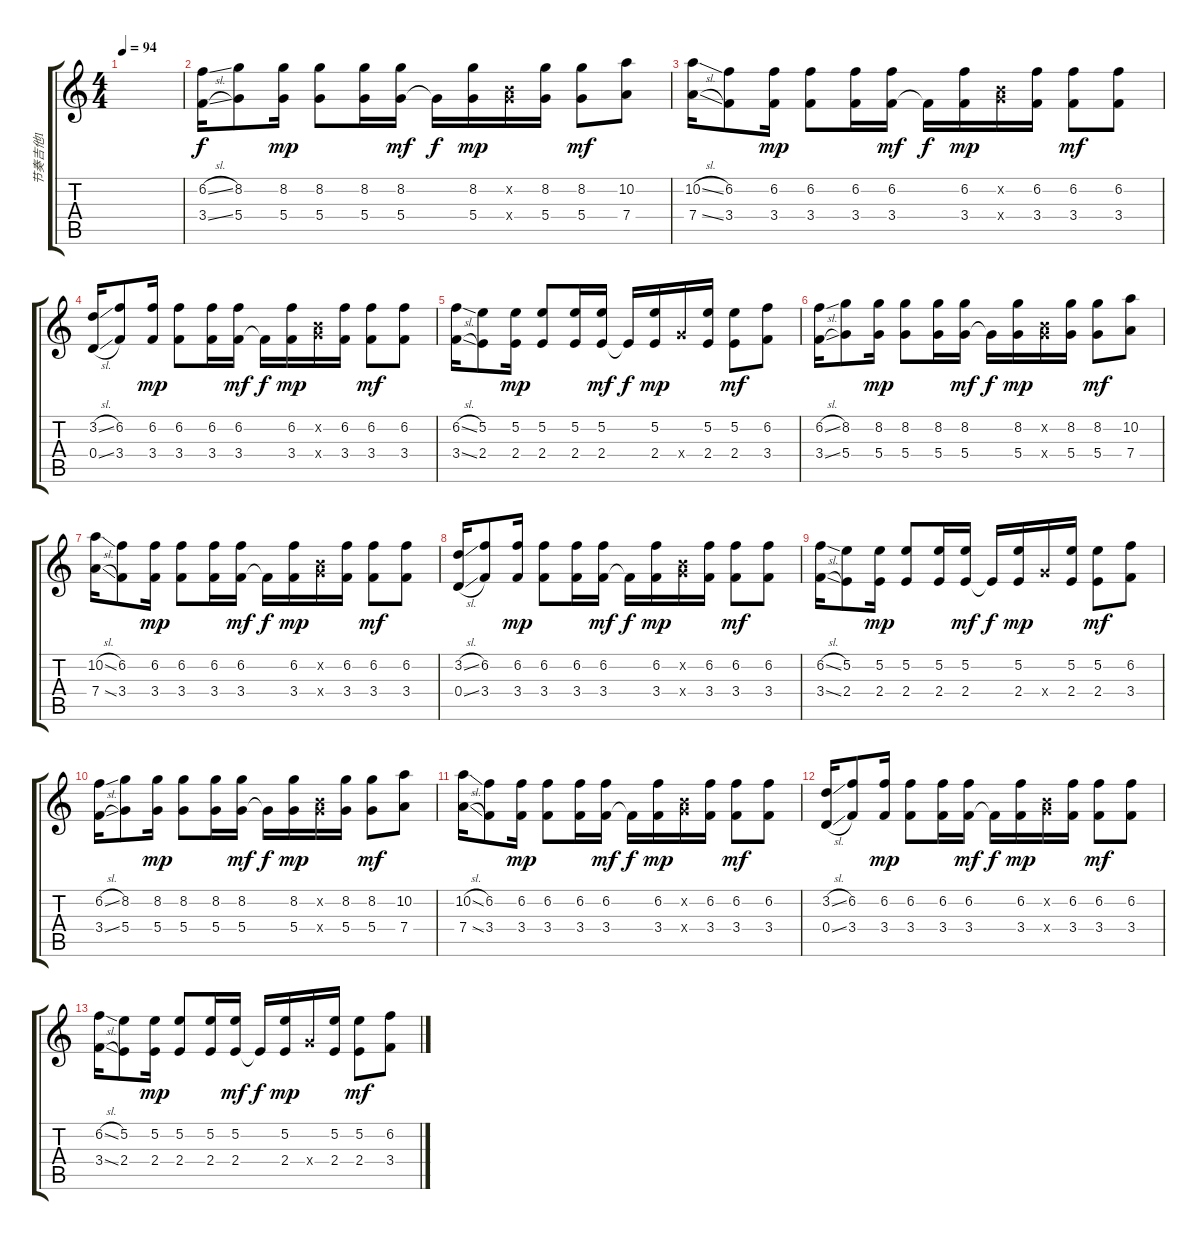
\track ("节奏吉他1" "节奏吉他1") {instrument electricguitarmuted}
\staff {score tabs}
\tuning (E4 B3 G3 D3 A2 E2) {hide}
\ts (4 4)
\tempo 94
\clef g2
\ks c
|
(6.2{sl} 3.4{sl}).16 (8.2 5.4).8 (8.2 5.4).16{dy mp} (8.2 5.4).8 (8.2 5.4).16 (8.2 5.4).16{dy mf} 5.4{t}.16{dy f} (8.2 5.4).16{dy mp} (0.2{x} 5.4{x}).16 (8.2 5.4).16 (8.2 5.4).8{dy mf} (10.2 7.4).8 |
(10.2{sl} 7.4{sl}).16 (6.2 3.4).8 (6.2 3.4).16{dy mp} (6.2 3.4).8 (6.2 3.4).16 (6.2 3.4).16{dy mf} 3.4{t}.16{dy f} (6.2 3.4).16{dy mp} (0.2{x} 5.4{x}).16 (6.2 3.4).16 (6.2 3.4).8{dy mf} (6.2 3.4).8 |
(3.2{sl} 0.4{sl}).16 (6.2 3.4).8 (6.2 3.4).16{dy mp} (6.2 3.4).8 (6.2 3.4).16 (6.2 3.4).16{dy mf} 3.4{t}.16{dy f} (6.2 3.4).16{dy mp} (0.2{x} 5.4{x}).16 (6.2 3.4).16 (6.2 3.4).8{dy mf} (6.2 3.4).8 |
(6.2{sl} 3.4{sl}).16 (5.2 2.4).8 (5.2 2.4).16{dy mp} (5.2 2.4).8 (5.2 2.4).16 (5.2 2.4).16{dy mf} 2.4{t}.16{dy f} (5.2 2.4).16{dy mp} 5.4{x}.16 (5.2 2.4).16 (5.2 2.4).8{dy mf} (6.2 3.4).8 |
(6.2{sl} 3.4{sl}).16 (8.2 5.4).8 (8.2 5.4).16{dy mp} (8.2 5.4).8 (8.2 5.4).16 (8.2 5.4).16{dy mf} 5.4{t}.16{dy f} (8.2 5.4).16{dy mp} (0.2{x} 5.4{x}).16 (8.2 5.4).16 (8.2 5.4).8{dy mf} (10.2 7.4).8 |
(10.2{sl} 7.4{sl}).16 (6.2 3.4).8 (6.2 3.4).16{dy mp} (6.2 3.4).8 (6.2 3.4).16 (6.2 3.4).16{dy mf} 3.4{t}.16{dy f} (6.2 3.4).16{dy mp} (0.2{x} 5.4{x}).16 (6.2 3.4).16 (6.2 3.4).8{dy mf} (6.2 3.4).8 |
(3.2{sl} 0.4{sl}).16 (6.2 3.4).8 (6.2 3.4).16{dy mp} (6.2 3.4).8 (6.2 3.4).16 (6.2 3.4).16{dy mf} 3.4{t}.16{dy f} (6.2 3.4).16{dy mp} (0.2{x} 5.4{x}).16 (6.2 3.4).16 (6.2 3.4).8{dy mf} (6.2 3.4).8 |
(6.2{sl} 3.4{sl}).16 (5.2 2.4).8 (5.2 2.4).16{dy mp} (5.2 2.4).8 (5.2 2.4).16 (5.2 2.4).16{dy mf} 2.4{t}.16{dy f} (5.2 2.4).16{dy mp} 5.4{x}.16 (5.2 2.4).16 (5.2 2.4).8{dy mf} (6.2 3.4).8 |
(6.2{sl} 3.4{sl}).16 (8.2 5.4).8 (8.2 5.4).16{dy mp} (8.2 5.4).8 (8.2 5.4).16 (8.2 5.4).16{dy mf} 5.4{t}.16{dy f} (8.2 5.4).16{dy mp} (0.2{x} 5.4{x}).16 (8.2 5.4).16 (8.2 5.4).8{dy mf} (10.2 7.4).8 |
(10.2{sl} 7.4{sl}).16 (6.2 3.4).8 (6.2 3.4).16{dy mp} (6.2 3.4).8 (6.2 3.4).16 (6.2 3.4).16{dy mf} 3.4{t}.16{dy f} (6.2 3.4).16{dy mp} (0.2{x} 5.4{x}).16 (6.2 3.4).16 (6.2 3.4).8{dy mf} (6.2 3.4).8 |
(3.2{sl} 0.4{sl}).16 (6.2 3.4).8 (6.2 3.4).16{dy mp} (6.2 3.4).8 (6.2 3.4).16 (6.2 3.4).16{dy mf} 3.4{t}.16{dy f} (6.2 3.4).16{dy mp} (0.2{x} 5.4{x}).16 (6.2 3.4).16 (6.2 3.4).8{dy mf} (6.2 3.4).8 |
(6.2{sl} 3.4{sl}).16 (5.2 2.4).8 (5.2 2.4).16{dy mp} (5.2 2.4).8 (5.2 2.4).16 (5.2 2.4).16{dy mf} 2.4{t}.16{dy f} (5.2 2.4).16{dy mp} 5.4{x}.16 (5.2 2.4).16 (5.2 2.4).8{dy mf} (6.2 3.4).8
